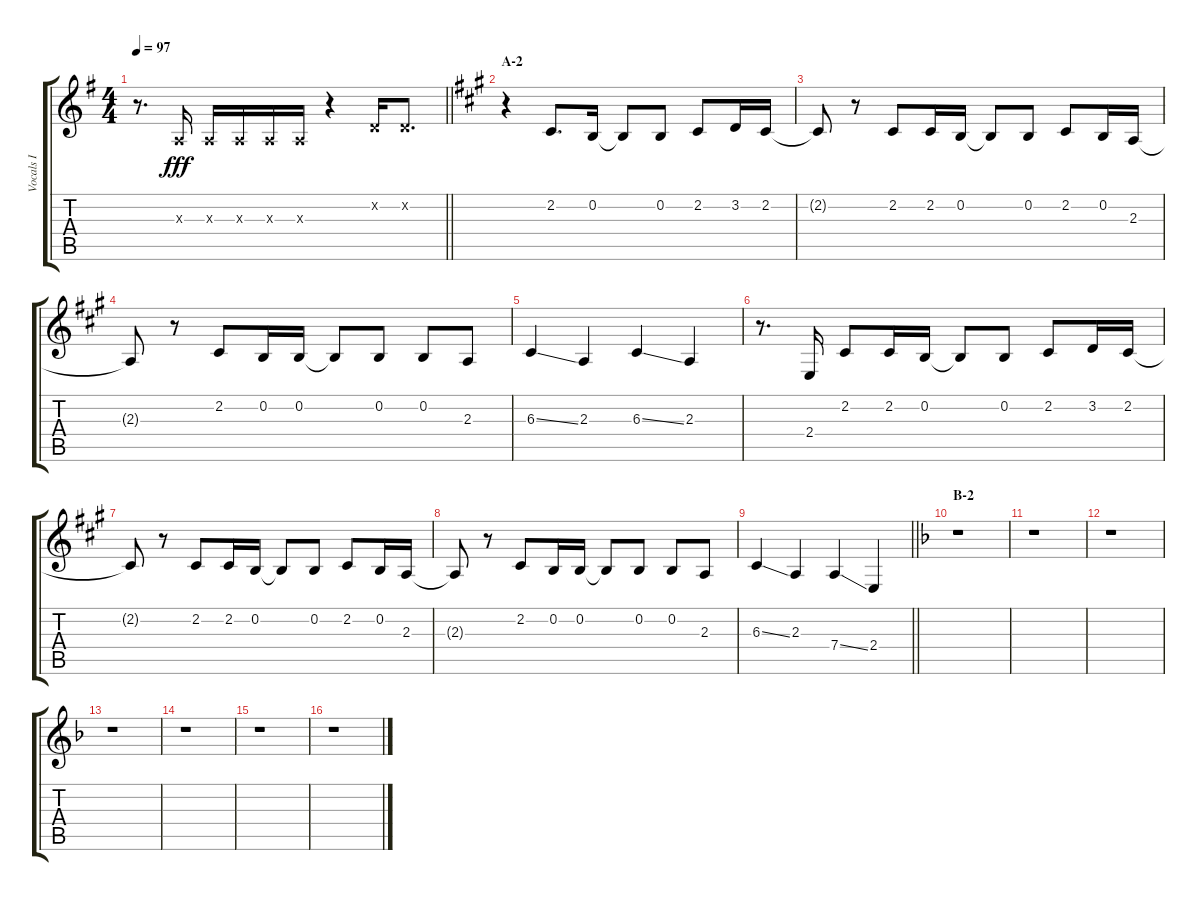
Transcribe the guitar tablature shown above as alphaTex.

\track ("Vocals I" "Vocals I") {instrument voiceoohs}
\staff {score tabs}
\tuning (E4 B3 G3 D3 A2 E2) {hide}
\ts (4 4)
\tempo 97
\clef g2
\barLineRight lightlight
\ks eminor
r.8{d dy fff} 2.3{x}.16 2.3{x}.16 2.3{x}.16 2.3{x}.16 2.3{x}.16 r.4 3.2{x}.16 3.2{x}.8{d} |
\section ("" "A-2")
\ks a
r.4 2.2.8{d} 0.2.16 0.2{t}.8 0.2.8 2.2.8 3.2.16 2.2.16 |
2.2{t}.8 r.8 2.2.8 2.2.16 0.2.16 0.2{t}.8 0.2.8 2.2.8 0.2.16 2.3.16 |
2.3{t}.8 r.8 2.2.8 0.2.16 0.2.16 0.2{t}.8 0.2.8 0.2.8 2.3.8 |
6.3{ss}.4 2.3.4 6.3{ss}.4 2.3.4 |
r.8{d} 2.4.16 2.2.8 2.2.16 0.2.16 0.2{t}.8 0.2.8 2.2.8 3.2.16 2.2.16 |
2.2{t}.8 r.8 2.2.8 2.2.16 0.2.16 0.2{t}.8 0.2.8 2.2.8 0.2.16 2.3.16 |
2.3{t}.8 r.8 2.2.8 0.2.16 0.2.16 0.2{t}.8 0.2.8 0.2.8 2.3.8 |
\barLineRight lightlight
6.3{ss}.4 2.3.4 7.4{ss}.4 2.4.4 |
\section ("" "B-2")
\ks f
r.1 |
r.1 |
r.1 |
r.1 |
r.1 |
r.1 |
r.1
